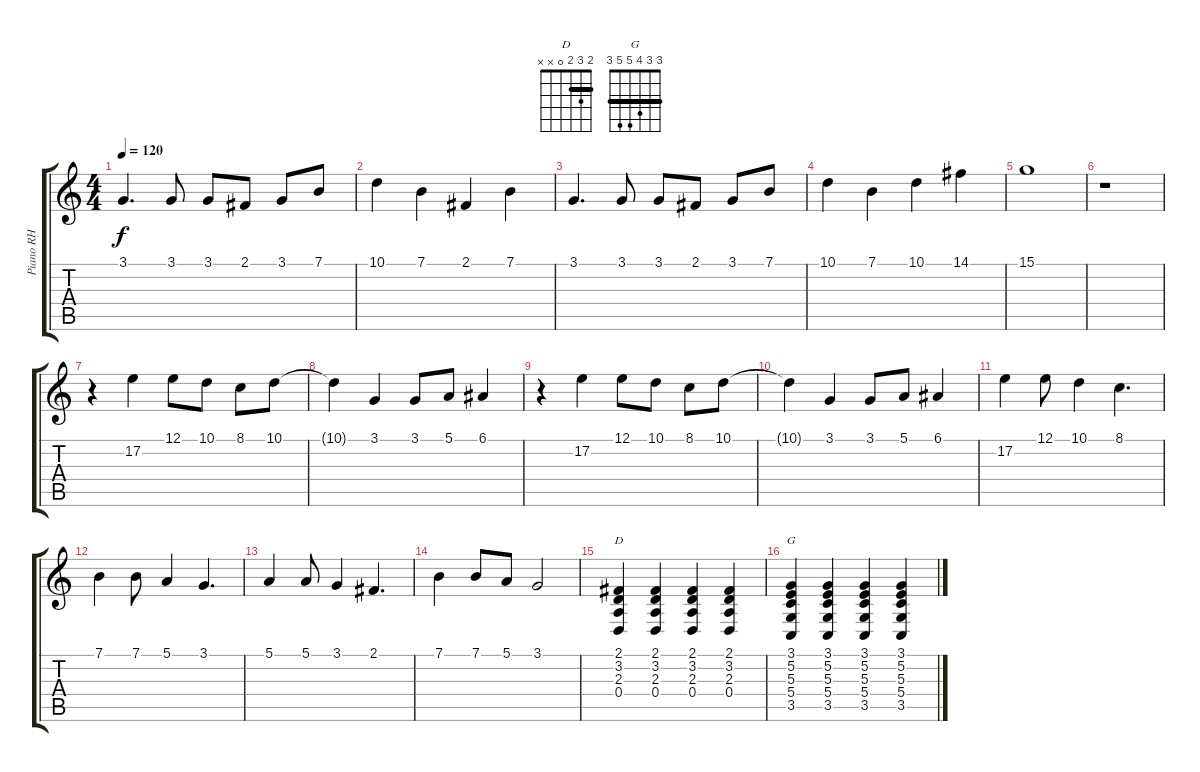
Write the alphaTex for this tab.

\track ("Piano RH" "Piano RH") {instrument acousticgrandpiano}
\staff {score tabs}
\tuning (E4 B3 G3 D3 A2 E2) {hide}
\chord ("D" 2 3 2 0 x x) {barre 2}
\chord ("G" 3 3 4 5 5 3) {barre 3}
\ts (4 4)
\tempo 120
\clef g2
\ks c
3.1.4{d dy f} 3.1.8 3.1.8 2.1.8 3.1.8 7.1.8 |
10.1.4 7.1.4 2.1.4 7.1.4 |
3.1.4{d} 3.1.8 3.1.8 2.1.8 3.1.8 7.1.8 |
10.1.4 7.1.4 10.1.4 14.1.4 |
15.1.1 |
r.1 |
r.4 17.2.4 12.1.8 10.1.8 8.1.8 10.1.8 |
10.1{t}.4 3.1.4 3.1.8 5.1.8 6.1.4 |
r.4 17.2.4 12.1.8 10.1.8 8.1.8 10.1.8 |
10.1{t}.4 3.1.4 3.1.8 5.1.8 6.1.4 |
17.2.4 12.1.8 10.1.4 8.1.4{d} |
7.1.4 7.1.8 5.1.4 3.1.4{d} |
5.1.4 5.1.8 3.1.4 2.1.4{d} |
7.1.4 7.1.8 5.1.8 3.1.2 |
(2.1 3.2 2.3 0.4).4{ch "D"} (2.1 3.2 2.3 0.4).4 (2.1 3.2 2.3 0.4).4 (2.1 3.2 2.3 0.4).4 |
(3.1 5.2 5.3 5.4 3.5).4{ch "G"} (3.1 5.2 5.3 5.4 3.5).4 (3.1 5.2 5.3 5.4 3.5).4 (3.1 5.2 5.3 5.4 3.5).4
